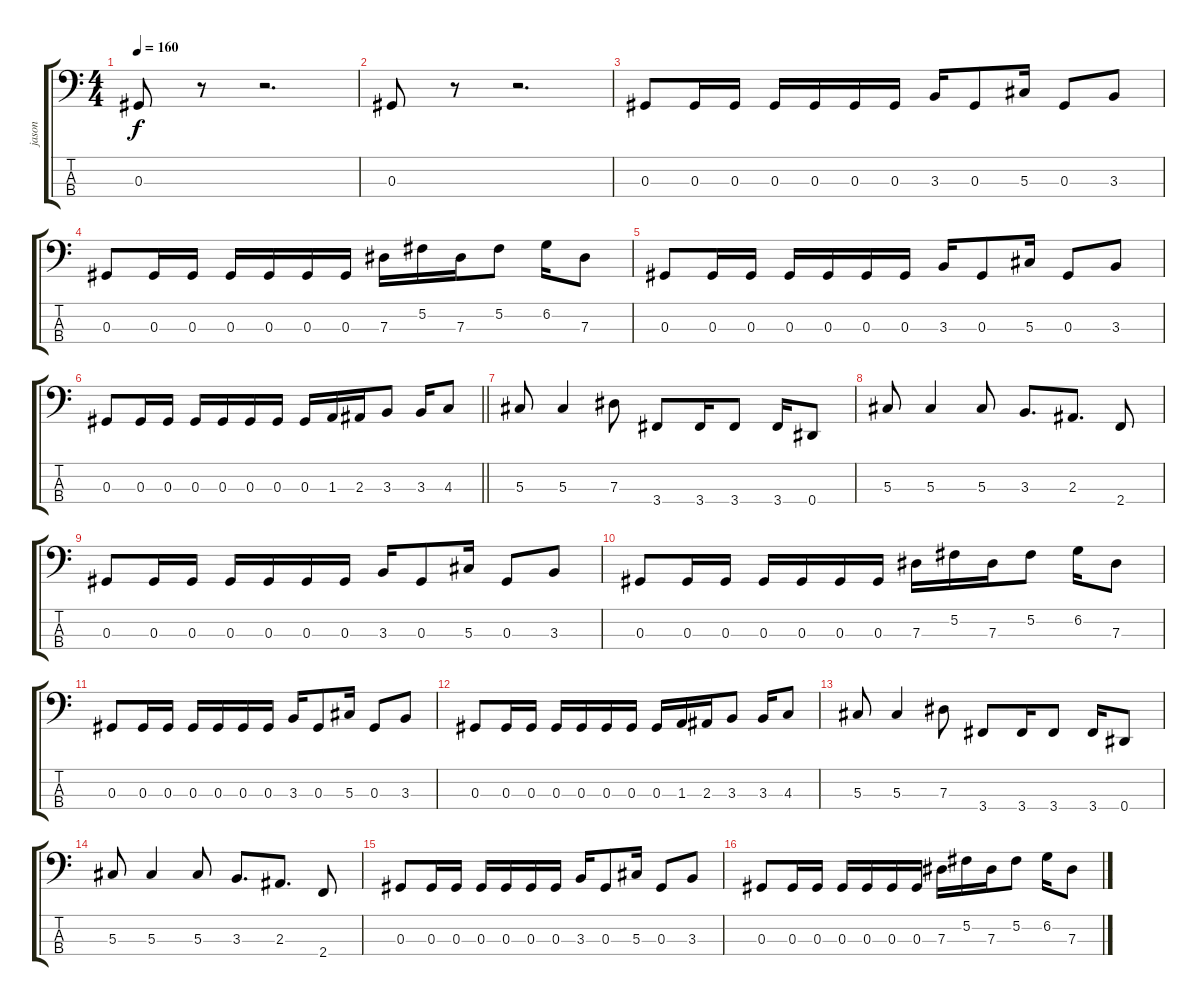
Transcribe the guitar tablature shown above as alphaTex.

\track ("jason" "jason") {instrument electricbasspick}
\staff {score tabs}
\tuning (Gb2 Db2 Ab1 Eb1) {hide}
\ts (4 4)
\tempo 160
\clef f4
\ks c
0.3.8{dy f} r.8 r.2{d} |
0.3.8 r.8 r.2{d} |
0.3.8 0.3.16 0.3.16 0.3.16 0.3.16 0.3.16 0.3.16 3.3.16 0.3.8 5.3.16 0.3.8 3.3.8 |
0.3.8 0.3.16 0.3.16 0.3.16 0.3.16 0.3.16 0.3.16 7.3.16 5.2.16 7.3.16 5.2.8 6.2.16 7.3.8 |
0.3.8 0.3.16 0.3.16 0.3.16 0.3.16 0.3.16 0.3.16 3.3.16 0.3.8 5.3.16 0.3.8 3.3.8 |
\barLineRight lightlight
0.3.8 0.3.16 0.3.16 0.3.16 0.3.16 0.3.16 0.3.16 0.3.16 1.3.16 2.3.16 3.3.8 3.3.16 4.3.8 |
5.3.8 5.3.4 7.3.8 3.4.8 3.4.16 3.4.8 3.4.16 0.4.8 |
5.3.8 5.3.4 5.3.8 3.3.8{d} 2.3.8{d} 2.4.8 |
0.3.8 0.3.16 0.3.16 0.3.16 0.3.16 0.3.16 0.3.16 3.3.16 0.3.8 5.3.16 0.3.8 3.3.8 |
0.3.8 0.3.16 0.3.16 0.3.16 0.3.16 0.3.16 0.3.16 7.3.16 5.2.16 7.3.16 5.2.8 6.2.16 7.3.8 |
0.3.8 0.3.16 0.3.16 0.3.16 0.3.16 0.3.16 0.3.16 3.3.16 0.3.8 5.3.16 0.3.8 3.3.8 |
0.3.8 0.3.16 0.3.16 0.3.16 0.3.16 0.3.16 0.3.16 0.3.16 1.3.16 2.3.16 3.3.8 3.3.16 4.3.8 |
5.3.8 5.3.4 7.3.8 3.4.8 3.4.16 3.4.8 3.4.16 0.4.8 |
5.3.8 5.3.4 5.3.8 3.3.8{d} 2.3.8{d} 2.4.8 |
0.3.8 0.3.16 0.3.16 0.3.16 0.3.16 0.3.16 0.3.16 3.3.16 0.3.8 5.3.16 0.3.8 3.3.8 |
0.3.8 0.3.16 0.3.16 0.3.16 0.3.16 0.3.16 0.3.16 7.3.16 5.2.16 7.3.16 5.2.8 6.2.16 7.3.8
